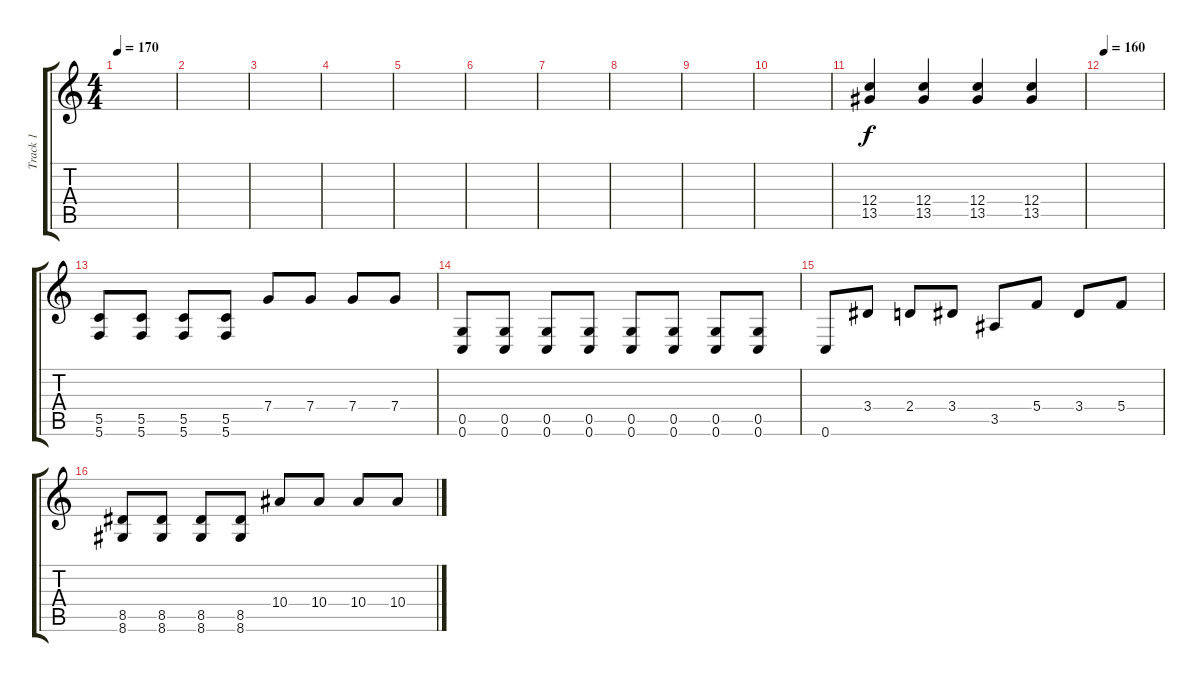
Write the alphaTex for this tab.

\track ("Track 1" "Track 1") {instrument distortionguitar}
\staff {score tabs}
\tuning (D4 A3 F3 C3 G2 C2) {hide}
\ts (4 4)
\tempo 170
\clef g2
\ks c
|
|
|
|
|
|
|
|
|
|
(12.4 13.5).4 (12.4 13.5).4 (12.4 13.5).4 (12.4 13.5).4 |
\tempo 160
|
(5.5 5.6).8 (5.5 5.6).8 (5.5 5.6).8 (5.5 5.6).8 7.4.8 7.4.8 7.4.8 7.4.8 |
(0.5 0.6).8 (0.5 0.6).8 (0.5 0.6).8 (0.5 0.6).8 (0.5 0.6).8 (0.5 0.6).8 (0.5 0.6).8 (0.5 0.6).8 |
0.6.8 3.4.8 2.4.8 3.4.8 3.5.8 5.4.8 3.4.8 5.4.8 |
(8.5 8.6).8 (8.5 8.6).8 (8.5 8.6).8 (8.5 8.6).8 10.4.8 10.4.8 10.4.8 10.4.8
